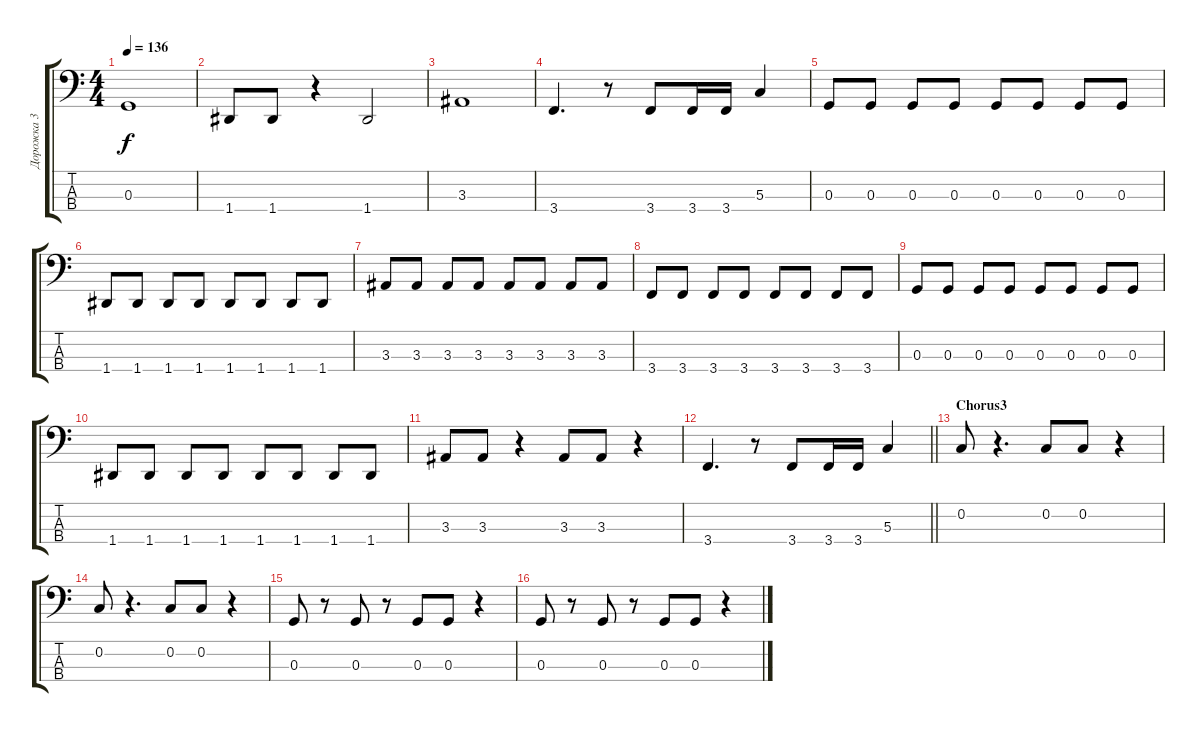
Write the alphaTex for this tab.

\track ("Дорожка 3" "Дорожка 3") {instrument electricbasspick}
\staff {score tabs}
\tuning (F2 C2 G1 D1) {hide}
\ts (4 4)
\tempo 136
\clef f4
\ks c
0.3.1{dy f} |
1.4.8 1.4.8 r.4 1.4.2 |
3.3.1 |
3.4.4{d} r.8 3.4.8 3.4.16 3.4.16 5.3.4 |
0.3.8 0.3.8 0.3.8 0.3.8 0.3.8 0.3.8 0.3.8 0.3.8 |
1.4.8 1.4.8 1.4.8 1.4.8 1.4.8 1.4.8 1.4.8 1.4.8 |
3.3.8 3.3.8 3.3.8 3.3.8 3.3.8 3.3.8 3.3.8 3.3.8 |
3.4.8 3.4.8 3.4.8 3.4.8 3.4.8 3.4.8 3.4.8 3.4.8 |
0.3.8 0.3.8 0.3.8 0.3.8 0.3.8 0.3.8 0.3.8 0.3.8 |
1.4.8 1.4.8 1.4.8 1.4.8 1.4.8 1.4.8 1.4.8 1.4.8 |
3.3.8 3.3.8 r.4 3.3.8 3.3.8 r.4 |
\barLineRight lightlight
3.4.4{d} r.8 3.4.8 3.4.16 3.4.16 5.3.4 |
\section ("" "Chorus3")
0.2.8 r.4{d} 0.2.8 0.2.8 r.4 |
0.2.8 r.4{d} 0.2.8 0.2.8 r.4 |
0.3.8 r.8 0.3.8 r.8 0.3.8 0.3.8 r.4 |
0.3.8 r.8 0.3.8 r.8 0.3.8 0.3.8 r.4
